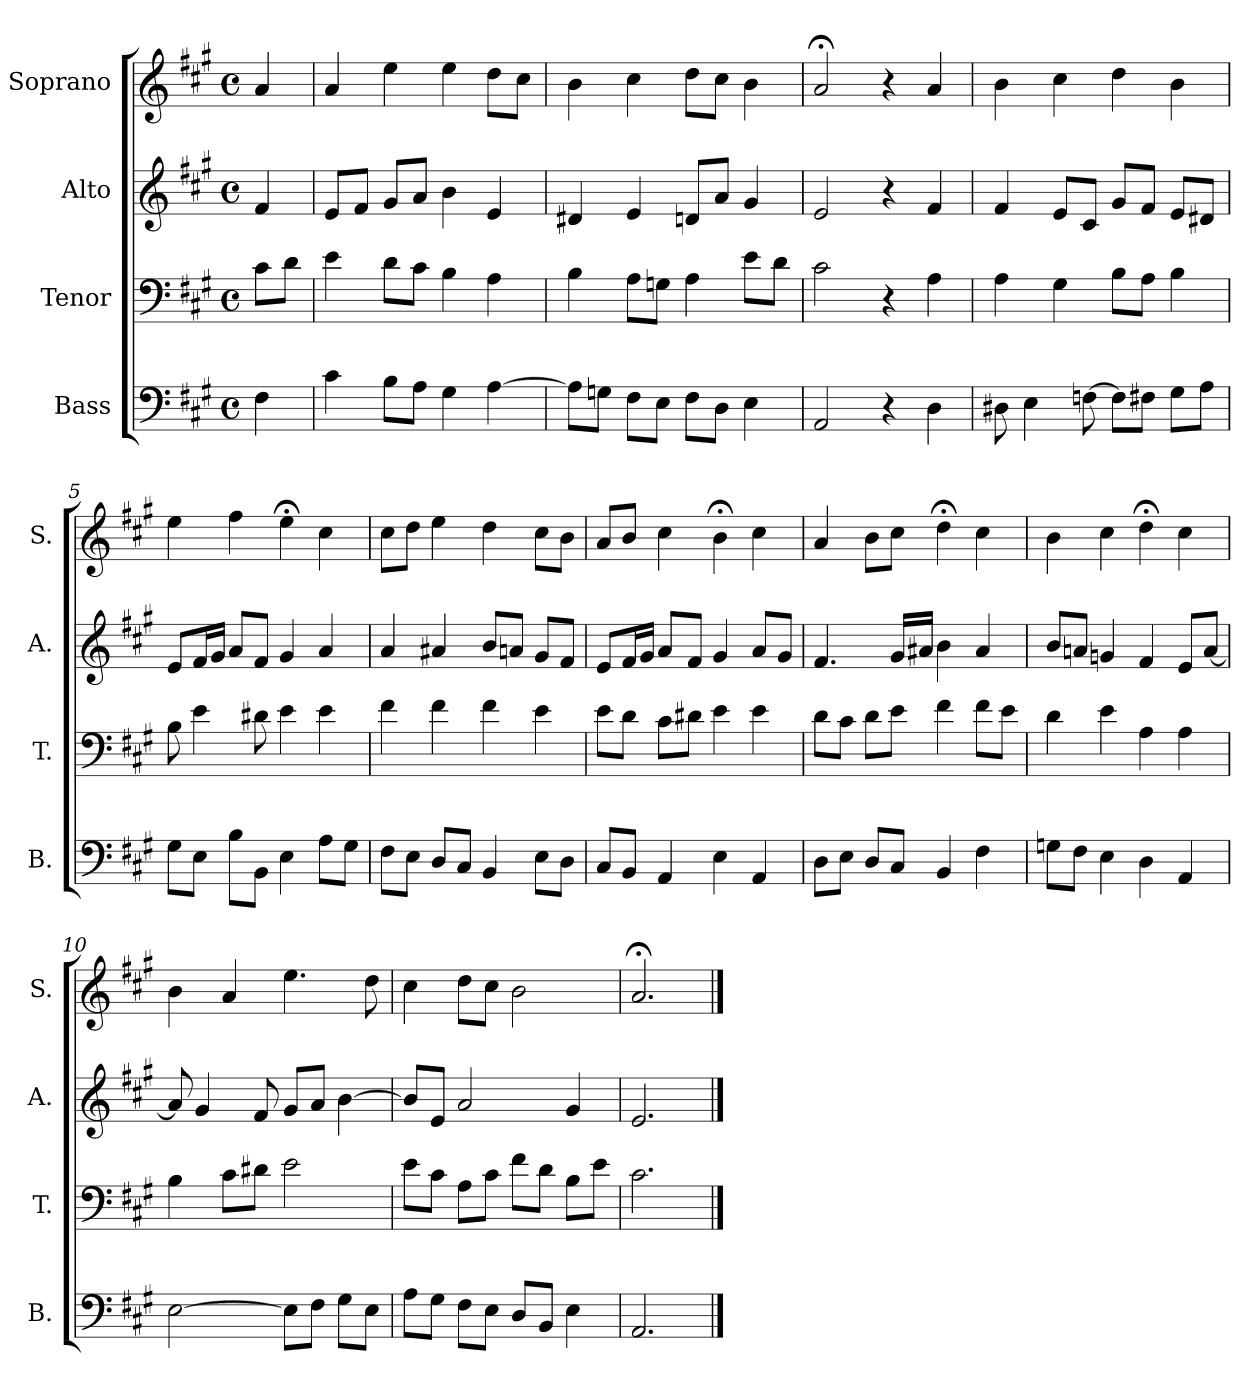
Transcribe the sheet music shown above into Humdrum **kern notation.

**kern	**kern	**kern	**kern
*part4	*part3	*part2	*part1
*staff4	*staff3	*staff2	*staff1
*I"Bass	*I"Tenor	*I"Alto	*I"Soprano
*I'B.	*I'T.	*I'A.	*I'S.
*clefF4	*clefF4	*clefG2	*clefG2
*k[f#c#g#]	*k[f#c#g#]	*k[f#c#g#]	*k[f#c#g#]
*A:	*A:	*A:	*A:
*M4/4	*M4/4	*M4/4	*M4/4
*met(c)	*met(c)	*met(c)	*met(c)
=	=	=	=
4F#\	8c#\L	4f#/	4a/
.	8d\J	.	.
=1	=1	=1	=1
4c#\	4e\	8e/L	4a/
.	.	8f#/J	.
8B\L	8d\L	8g#/L	4ee\
8A\J	8c#\J	8a/J	.
4G#\	4B\	4b\	4ee\
[4A\	4A\	4e/	8dd\L
.	.	.	8cc#\J
=2	=2	=2	=2
8A\L]	4B\	4d#X/	4b\
8Gn\J	.	.	.
8F#\L	8A\L	4e/	4cc#\
8E\J	8Gn\J	.	.
8F#\L	4A\	8dn/L	8dd\L
8D\J	.	8a/J	8cc#\J
4E\	8e\L	4g#/	4b\
.	8d\J	.	.
=3	=3	=3	=3
2AA/	2c#\	2e/	2a;</
4r	4r	4r	4r
4D\	4A\	4f#/	4a/
=4	=4	=4	=4
8D#X\	4A\	4f#/	4b\
4E\	.	.	.
.	4G#\	8e/L	4cc#\
[8Fn\	.	8c#/J	.
8F\L]	8B\L	8g#/L	4dd\
8F#X\J	8A\J	8f#/J	.
8G#\L	4B\	8e/L	4b\
8A\J	.	8d#X/J	.
!!LO:LB:g=z
=5	=5	=5	=5
8G#\L	8B\	8e/L	4ee\
8E\J	4e\	16f#/L	.
.	.	16g#/JJ	.
8B\L	.	8a/L	4ff#\
8BB\J	8d#X\	8f#/J	.
4E\	4e\	4g#/	4ee;<\
8A\L	4e\	4a/	4cc#\
8G#\J	.	.	.
=6	=6	=6	=6
8F#\L	4f#\	4a/	8cc#\L
8E\J	.	.	8dd\J
8D/L	4f#\	4a#X/	4ee\
8C#/J	.	.	.
4BB/	4f#\	8b/L	4dd\
.	.	8an/J	.
8E\L	4e\	8g#/L	8cc#\L
8D\J	.	8f#/J	8b\J
=7	=7	=7	=7
8C#/L	8e\L	8e/L	8a/L
8BB/J	8d\J	16f#/L	8b/J
.	.	16g#/JJ	.
4AA/	8c#\L	8a/L	4cc#\
.	8d#X\J	8f#/J	.
4E\	4e\	4g#/	4b;<\
4AA/	4e\	8a/L	4cc#\
.	.	8g#/J	.
=8	=8	=8	=8
8D\L	8d\L	4.f#/	4a/
8E\J	8c#\J	.	.
8D/L	8d\L	.	8b\L
8C#/J	8e\J	16g#/LL	8cc#\J
.	.	16a#X/JJ	.
4BB/	4f#\	4b\	4dd;<\
4F#\	8f#\L	4a#/	4cc#\
.	8e\J	.	.
!!LO:LB:g=z
=9	=9	=9	=9
8Gn\L	4d\	8b/L	4b\
8F#\J	.	8an/J	.
4E\	4e\	4gn/	4cc#\
4D\	4A\	4f#/	4dd;<\
4AA/	4A\	8e/L	4cc#\
.	.	[8a/J	.
=10	=10	=10	=10
[2E\	4B\	8a/]	4b\
.	.	4g#/	.
.	8c#\L	.	4a/
.	8d#X\J	8f#/	.
8E\L]	2e\	8g#/L	4.ee\
8F#\J	.	8a/J	.
8G#\L	.	[4b\	.
8E\J	.	.	8dd\
=11	=11	=11	=11
8A\L	8e\L	8b/L]	4cc#\
8G#\J	8c#\J	8e/J	.
8F#\L	8A\L	2a/	8dd\L
8E\J	8c#\J	.	8cc#\J
8D/L	8f#\L	.	2b\
8BB/J	8d\J	.	.
4E\	8B\L	4g#/	.
.	8e\J	.	.
=12	=12	=12	=12
2.AA/	2.c#\	2.e/	2.a;</
==	==	==	==
*-	*-	*-	*-
